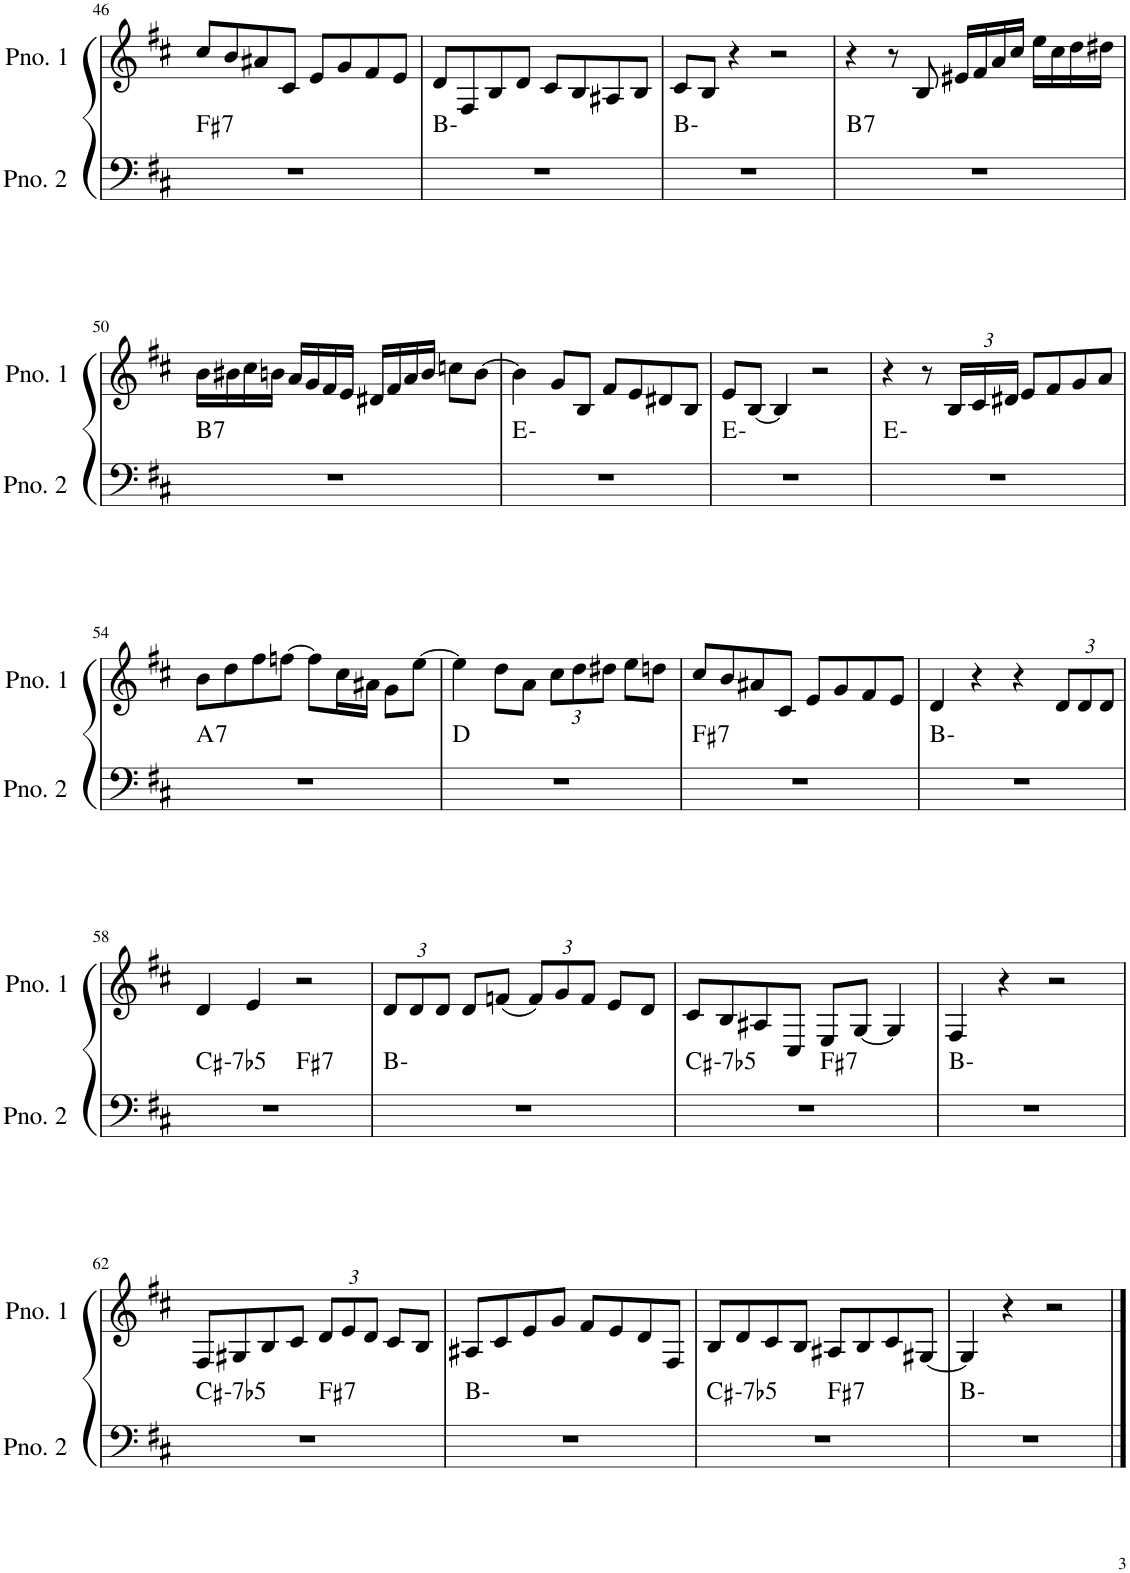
**kern	**harte	**kern
*part2	*part2	*part1
*staff2	*	*staff1
*I"ピアノ 2	*	*I"ピアノ 1
!!LO:PB:g=z
*clefF4	*	*clefG2
*k[f#c#]	*	*k[f#c#]
*M4/4	*	*M4/4
=46	=46	=46
!	!LO:H:kt=7	!
1r	F#:7	8cc#/L
.	.	8b/
.	.	8a#X/
.	.	8c#/J
.	.	8e/L
.	.	8g/
.	.	8f#/
.	.	8e/J
=47	=47	=47
1r	B:min	8d/L
.	.	8F#/
.	.	8B/
.	.	8d/J
.	.	8c#/L
.	.	8B/
.	.	8A#X/
.	.	8B/J
=48	=48	=48
1r	B:min	8c#/L
.	.	8B/J
.	.	4r
.	.	2r
=49	=49	=49
!	!LO:H:kt=7	!
1r	B:7	4r
.	.	8r
.	.	8B/
.	.	16e#X/LL
.	.	16f#/
.	.	16a/
.	.	16cc#/JJ
.	.	16ee\LL
.	.	16cc#\
.	.	16dd\
.	.	16dd#X\JJ
!!LO:LB:g=z
=50	=50	=50
!	!LO:H:kt=7	!
1r	B:7	16b\LL
.	.	16b#X\
.	.	16cc#\
.	.	16bn\JJ
.	.	16a/LL
.	.	16g/
.	.	16f#/
.	.	16e/JJ
.	.	16d#X/LL
.	.	16f#/
.	.	16a/
.	.	16b/JJ
.	.	8ccn\L
.	.	[8b\J
=51	=51	=51
1r	E:min	4b\]
.	.	8g/L
.	.	8B/J
.	.	8f#/L
.	.	8e/
.	.	8d#X/
.	.	8B/J
=52	=52	=52
1r	E:min	8e/L
.	.	[8B/J
.	.	4B/]
.	.	2r
=53	=53	=53
1r	E:min	4r
.	.	8r
*	*	*Xbrackettup
.	.	24B/LL
.	.	24c#/
.	.	24d#X/JJ
.	.	8e/L
.	.	8f#/
.	.	8g/
.	.	8a/J
!!LO:LB:g=z
=54	=54	=54
!	!LO:H:kt=7	!
1r	A:7	8b\L
.	.	8dd\
.	.	8ff#\
.	.	[8ffn\J
.	.	8ff\L]
.	.	16cc#\L
.	.	16a#X\JJ
.	.	8g\L
.	.	[8ee\J
=55	=55	=55
1r	D:maj	4ee\]
.	.	8dd\L
.	.	8a\J
.	.	12cc#\L
.	.	12dd\
.	.	12dd#X\J
.	.	8ee\L
.	.	8ddn\J
=56	=56	=56
!	!LO:H:kt=7	!
1r	F#:7	8cc#/L
.	.	8b/
.	.	8a#X/
.	.	8c#/J
.	.	8e/L
.	.	8g/
.	.	8f#/
.	.	8e/J
=57	=57	=57
1r	B:min	4d/
.	.	4r
.	.	4r
.	.	12d/L
.	.	12d/
.	.	12d/J
!!LO:LB:g=z
=58	=58	=58
!	!LO:H:kt=-7b5	!
*^	*	*
1r	2ryy	C#:hdim7	4d/
.	.	.	4e/
!	!	!LO:H:kt=7	!
.	2ryy	F#:7	2r
*v	*v	*	*
=59	=59	=59
1r	B:min	12d/L
.	.	12d/
.	.	12d/J
.	.	8d/L
.	.	(8fn/J
.	.	12f/L)
.	.	12g/
.	.	12f/J
.	.	8e/L
.	.	8d/J
=60	=60	=60
!	!LO:H:kt=-7b5	!
*^	*	*
1r	2ryy	C#:hdim7	8c#/L
.	.	.	8B/
.	.	.	8A#X/
.	.	.	8C#/J
!	!	!LO:H:kt=7	!
.	2ryy	F#:7	8E/L
.	.	.	[8G/J
.	.	.	4G/]
*v	*v	*	*
=61	=61	=61
1r	B:min	4F#/
.	.	4r
.	.	2r
!!LO:LB:g=z
=62	=62	=62
!	!LO:H:kt=-7b5	!
*^	*	*
1r	2ryy	C#:hdim7	8F#/L
.	.	.	8G#X/
.	.	.	8B/
.	.	.	8c#/J
!	!	!LO:H:kt=7	!
.	2ryy	F#:7	12d/L
.	.	.	12e/
.	.	.	12d/J
.	.	.	8c#/L
.	.	.	8B/J
*v	*v	*	*
=63	=63	=63
1r	B:min	8A#X/L
.	.	8c#/
.	.	8e/
.	.	8g/J
.	.	8f#/L
.	.	8e/
.	.	8d/
.	.	8F#/J
=64	=64	=64
!	!LO:H:kt=-7b5	!
*^	*	*
1r	2ryy	C#:hdim7	8B/L
.	.	.	8d/
.	.	.	8c#/
.	.	.	8B/J
!	!	!LO:H:kt=7	!
.	2ryy	F#:7	8A#X/L
.	.	.	8B/
.	.	.	8c#/
.	.	.	[8G#X/J
*v	*v	*	*
=65	=65	=65
1r	B:min	4G#/]
.	.	4r
.	.	2r
==	==	==
*-	*-	*-
